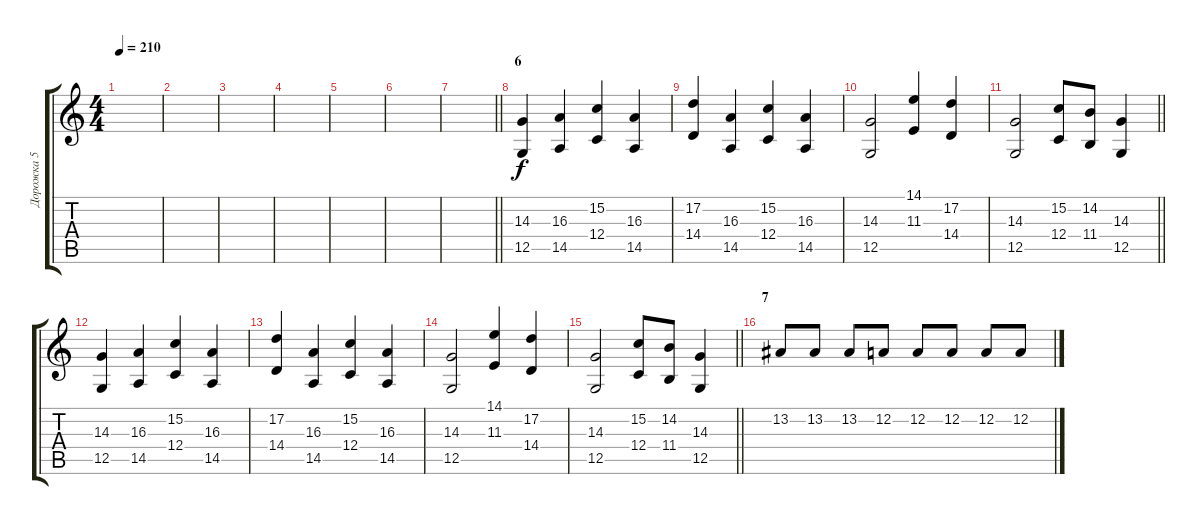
\track ("Дорожка 5" "Дорожка 5") {instrument stringensemble1}
\staff {score tabs}
\tuning (D4 A3 F3 C3 G2 D2) {hide}
\ts (4 4)
\tempo 210
\clef g2
\ks c
|
|
|
|
|
|
\barLineRight lightlight
|
\section ("" "6")
(14.3 12.5).4 (16.3 14.5).4 (15.2 12.4).4 (16.3 14.5).4 |
(17.2 14.4).4 (16.3 14.5).4 (15.2 12.4).4 (16.3 14.5).4 |
(14.3 12.5).2 (14.1 11.3).4 (17.2 14.4).4 |
\barLineRight lightlight
(14.3 12.5).2 (15.2 12.4).8 (14.2 11.4).8 (14.3 12.5).4 |
(14.3 12.5).4 (16.3 14.5).4 (15.2 12.4).4 (16.3 14.5).4 |
(17.2 14.4).4 (16.3 14.5).4 (15.2 12.4).4 (16.3 14.5).4 |
(14.3 12.5).2 (14.1 11.3).4 (17.2 14.4).4 |
\barLineRight lightlight
(14.3 12.5).2 (15.2 12.4).8 (14.2 11.4).8 (14.3 12.5).4 |
\section ("" "7")
13.2.8 13.2.8 13.2.8 12.2.8 12.2.8 12.2.8 12.2.8 12.2.8
